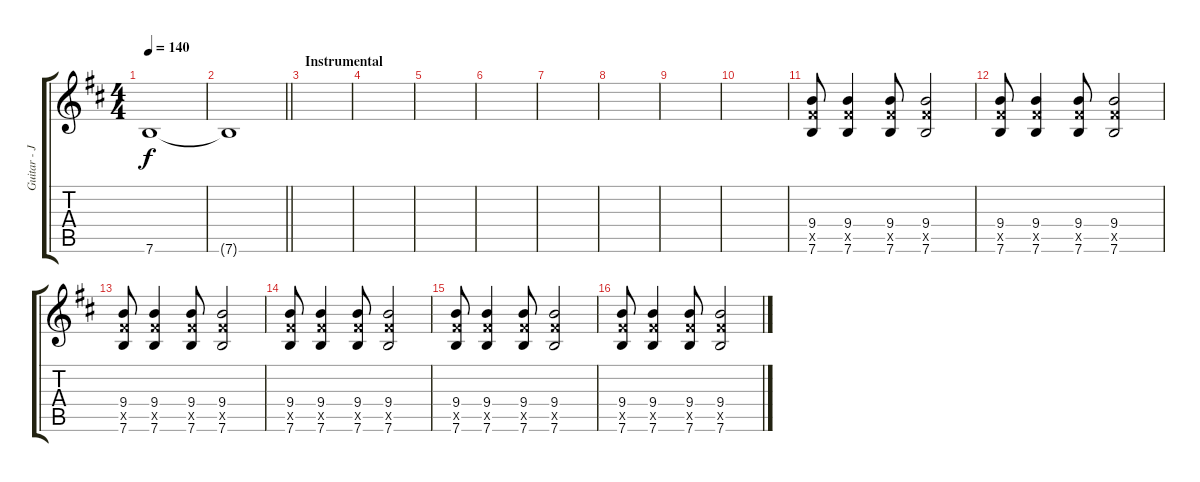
\track ("Guitar - Jamie Cook" "Guitar - J") {instrument overdrivenguitar}
\staff {score tabs}
\tuning (E4 B3 G3 D3 A2 E2) {hide}
\ts (4 4)
\tempo 140
\clef g2
\ks d
7.6.1{dy f} |
\barLineRight lightlight
7.6{t}.1 |
\section ("" "Instrumental")
|
|
|
|
|
|
|
|
(9.4 9.5{x} 7.6).8 (9.4 9.5{x} 7.6).4 (9.4 9.5{x} 7.6).8 (9.4 9.5{x} 7.6).2 |
(9.4 9.5{x} 7.6).8 (9.4 9.5{x} 7.6).4 (9.4 9.5{x} 7.6).8 (9.4 9.5{x} 7.6).2 |
(9.4 9.5{x} 7.6).8 (9.4 9.5{x} 7.6).4 (9.4 9.5{x} 7.6).8 (9.4 9.5{x} 7.6).2 |
(9.4 9.5{x} 7.6).8 (9.4 9.5{x} 7.6).4 (9.4 9.5{x} 7.6).8 (9.4 9.5{x} 7.6).2 |
(9.4 9.5{x} 7.6).8 (9.4 9.5{x} 7.6).4 (9.4 9.5{x} 7.6).8 (9.4 9.5{x} 7.6).2 |
(9.4 9.5{x} 7.6).8 (9.4 9.5{x} 7.6).4 (9.4 9.5{x} 7.6).8 (9.4 9.5{x} 7.6).2
